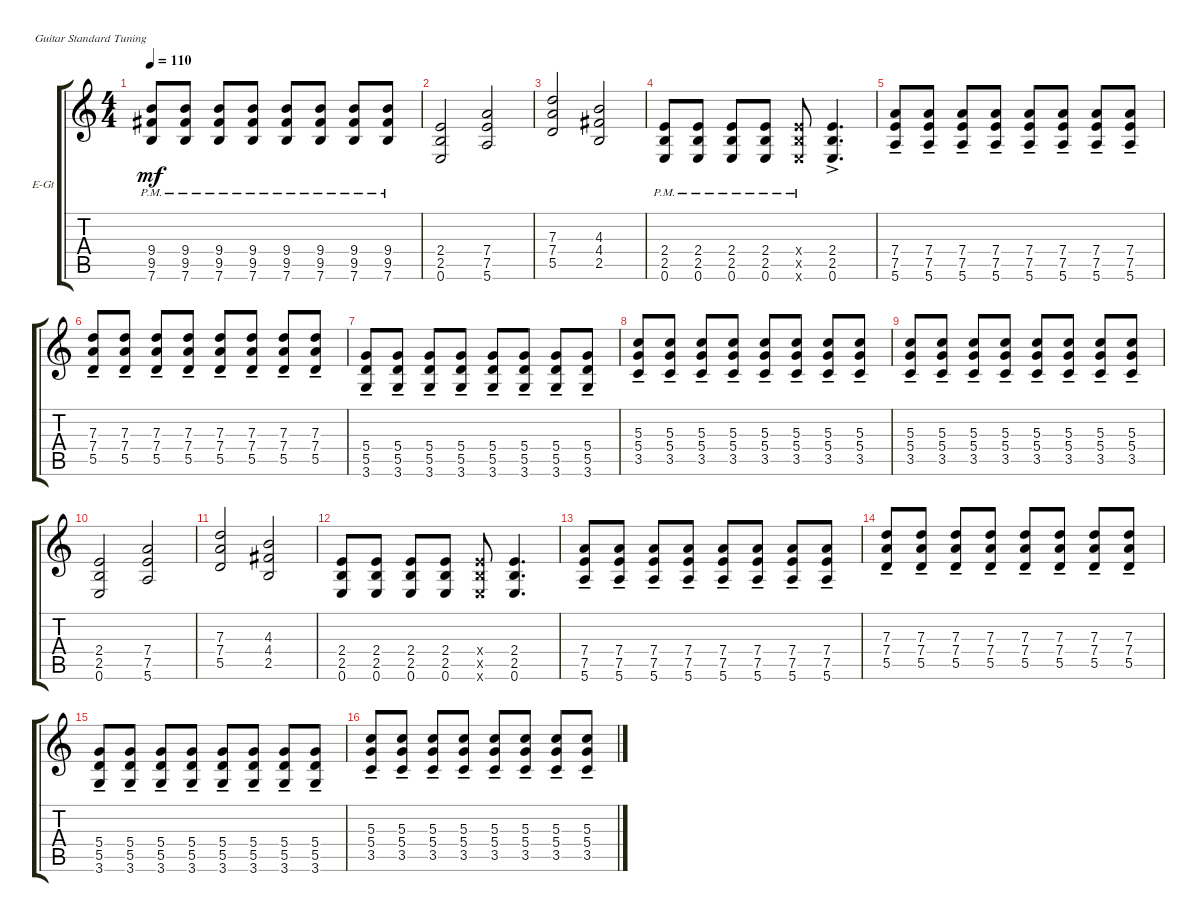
\bracketExtendMode groupsimilarinstruments
\firstSystemTrackNameOrientation horizontal
\otherSystemsTrackNameOrientation horizontal
\track ("Electric Guitar 1" "E-Gt") {instrument distortionguitar}
\staff {score tabs}
\tuning (E4 B3 G3 D3 A2 E2)
\ts (4 4)
\tempo 110
\clef g2
\ks c
(7.6{pm} 9.5{pm} 9.4{pm}).8{dy mf} (7.6{pm} 9.5{pm} 9.4{pm}).8 (7.6{pm} 9.5{pm} 9.4{pm}).8 (7.6{pm} 9.5{pm} 9.4{pm}).8 (7.6{pm} 9.5{pm} 9.4{pm}).8 (7.6{pm} 9.5{pm} 9.4{pm}).8 (7.6{pm} 9.5{pm} 9.4{pm}).8 (7.6{pm} 9.5{pm} 9.4{pm}).8 |
(0.6 2.5 2.4).2 (5.6 7.5 7.4).2 |
(5.5 7.4 7.3).2 (2.5 4.4 4.3).2 |
(0.6{pm} 2.5{pm} 2.4{pm}).8 (0.6{pm} 2.5{pm} 2.4{pm}).8 (0.6{pm} 2.5{pm} 2.4{pm}).8 (0.6{pm} 2.5{pm} 2.4{pm}).8 (0.6{pm x} 2.5{pm x} 2.4{pm x}).8 (0.6{ac} 2.5{ac} 2.4{ac}).4{d} |
(5.6{ten} 7.5{ten} 7.4{ten}).8 (5.6{ten} 7.5{ten} 7.4{ten}).8 (5.6{ten} 7.5{ten} 7.4{ten}).8 (5.6{ten} 7.5{ten} 7.4{ten}).8 (5.6{ten} 7.5{ten} 7.4{ten}).8 (5.6{ten} 7.5{ten} 7.4{ten}).8 (5.6{ten} 7.5{ten} 7.4{ten}).8 (5.6{ten} 7.5{ten} 7.4{ten}).8 |
(5.5{ten} 7.4{ten} 7.3{ten}).8 (5.5{ten} 7.4{ten} 7.3{ten}).8 (5.5{ten} 7.4{ten} 7.3{ten}).8 (5.5{ten} 7.4{ten} 7.3{ten}).8 (5.5{ten} 7.4{ten} 7.3{ten}).8 (5.5{ten} 7.4{ten} 7.3{ten}).8 (5.5{ten} 7.4{ten} 7.3{ten}).8 (5.5{ten} 7.4{ten} 7.3{ten}).8 |
(3.6{ten} 5.5{ten} 5.4{ten}).8 (3.6{ten} 5.5{ten} 5.4{ten}).8 (3.6{ten} 5.5{ten} 5.4{ten}).8 (3.6{ten} 5.5{ten} 5.4{ten}).8 (3.6{ten} 5.5{ten} 5.4{ten}).8 (3.6{ten} 5.5{ten} 5.4{ten}).8 (3.6{ten} 5.5{ten} 5.4{ten}).8 (3.6{ten} 5.5{ten} 5.4{ten}).8 |
(3.5{ten} 5.4{ten} 5.3{ten}).8 (3.5{ten} 5.4{ten} 5.3{ten}).8 (3.5{ten} 5.4{ten} 5.3{ten}).8 (3.5{ten} 5.4{ten} 5.3{ten}).8 (3.5{ten} 5.4{ten} 5.3{ten}).8 (3.5{ten} 5.4{ten} 5.3{ten}).8 (3.5{ten} 5.4{ten} 5.3{ten}).8 (3.5{ten} 5.4{ten} 5.3{ten}).8 |
(3.5{ten} 5.4{ten} 5.3{ten}).8 (3.5{ten} 5.4{ten} 5.3{ten}).8 (3.5{ten} 5.4{ten} 5.3{ten}).8 (3.5{ten} 5.4{ten} 5.3{ten}).8 (3.5{ten} 5.4{ten} 5.3{ten}).8 (3.5{ten} 5.4{ten} 5.3{ten}).8 (3.5{ten} 5.4{ten} 5.3{ten}).8 (3.5{ten} 5.4{ten} 5.3{ten}).8 |
(0.6 2.5 2.4).2 (5.6 7.5 7.4).2 |
(5.5 7.4 7.3).2 (2.5 4.4 4.3).2 |
(0.6 2.5 2.4).8 (0.6 2.5 2.4).8 (0.6 2.5 2.4).8 (0.6 2.5 2.4).8 (0.6{x} 2.5{x} 2.4{x}).8 (0.6 2.5 2.4).4{d} |
(5.6{ten} 7.5{ten} 7.4{ten}).8 (5.6{ten} 7.5{ten} 7.4{ten}).8 (5.6{ten} 7.5{ten} 7.4{ten}).8 (5.6{ten} 7.5{ten} 7.4{ten}).8 (5.6{ten} 7.5{ten} 7.4{ten}).8 (5.6{ten} 7.5{ten} 7.4{ten}).8 (5.6{ten} 7.5{ten} 7.4{ten}).8 (5.6{ten} 7.5{ten} 7.4{ten}).8 |
(5.5{ten} 7.4{ten} 7.3{ten}).8 (5.5{ten} 7.4{ten} 7.3{ten}).8 (5.5{ten} 7.4{ten} 7.3{ten}).8 (5.5{ten} 7.4{ten} 7.3{ten}).8 (5.5{ten} 7.4{ten} 7.3{ten}).8 (5.5{ten} 7.4{ten} 7.3{ten}).8 (5.5{ten} 7.4{ten} 7.3{ten}).8 (5.5{ten} 7.4{ten} 7.3{ten}).8 |
(3.6{ten} 5.5{ten} 5.4{ten}).8 (3.6{ten} 5.5{ten} 5.4{ten}).8 (3.6{ten} 5.5{ten} 5.4{ten}).8 (3.6{ten} 5.5{ten} 5.4{ten}).8 (3.6{ten} 5.5{ten} 5.4{ten}).8 (3.6{ten} 5.5{ten} 5.4{ten}).8 (3.6{ten} 5.5{ten} 5.4{ten}).8 (3.6{ten} 5.5{ten} 5.4{ten}).8 |
(3.5{ten} 5.4{ten} 5.3{ten}).8 (3.5{ten} 5.4{ten} 5.3{ten}).8 (3.5{ten} 5.4{ten} 5.3{ten}).8 (3.5{ten} 5.4{ten} 5.3{ten}).8 (3.5{ten} 5.4{ten} 5.3{ten}).8 (3.5{ten} 5.4{ten} 5.3{ten}).8 (3.5{ten} 5.4{ten} 5.3{ten}).8 (3.5{ten} 5.4{ten} 5.3{ten}).8
